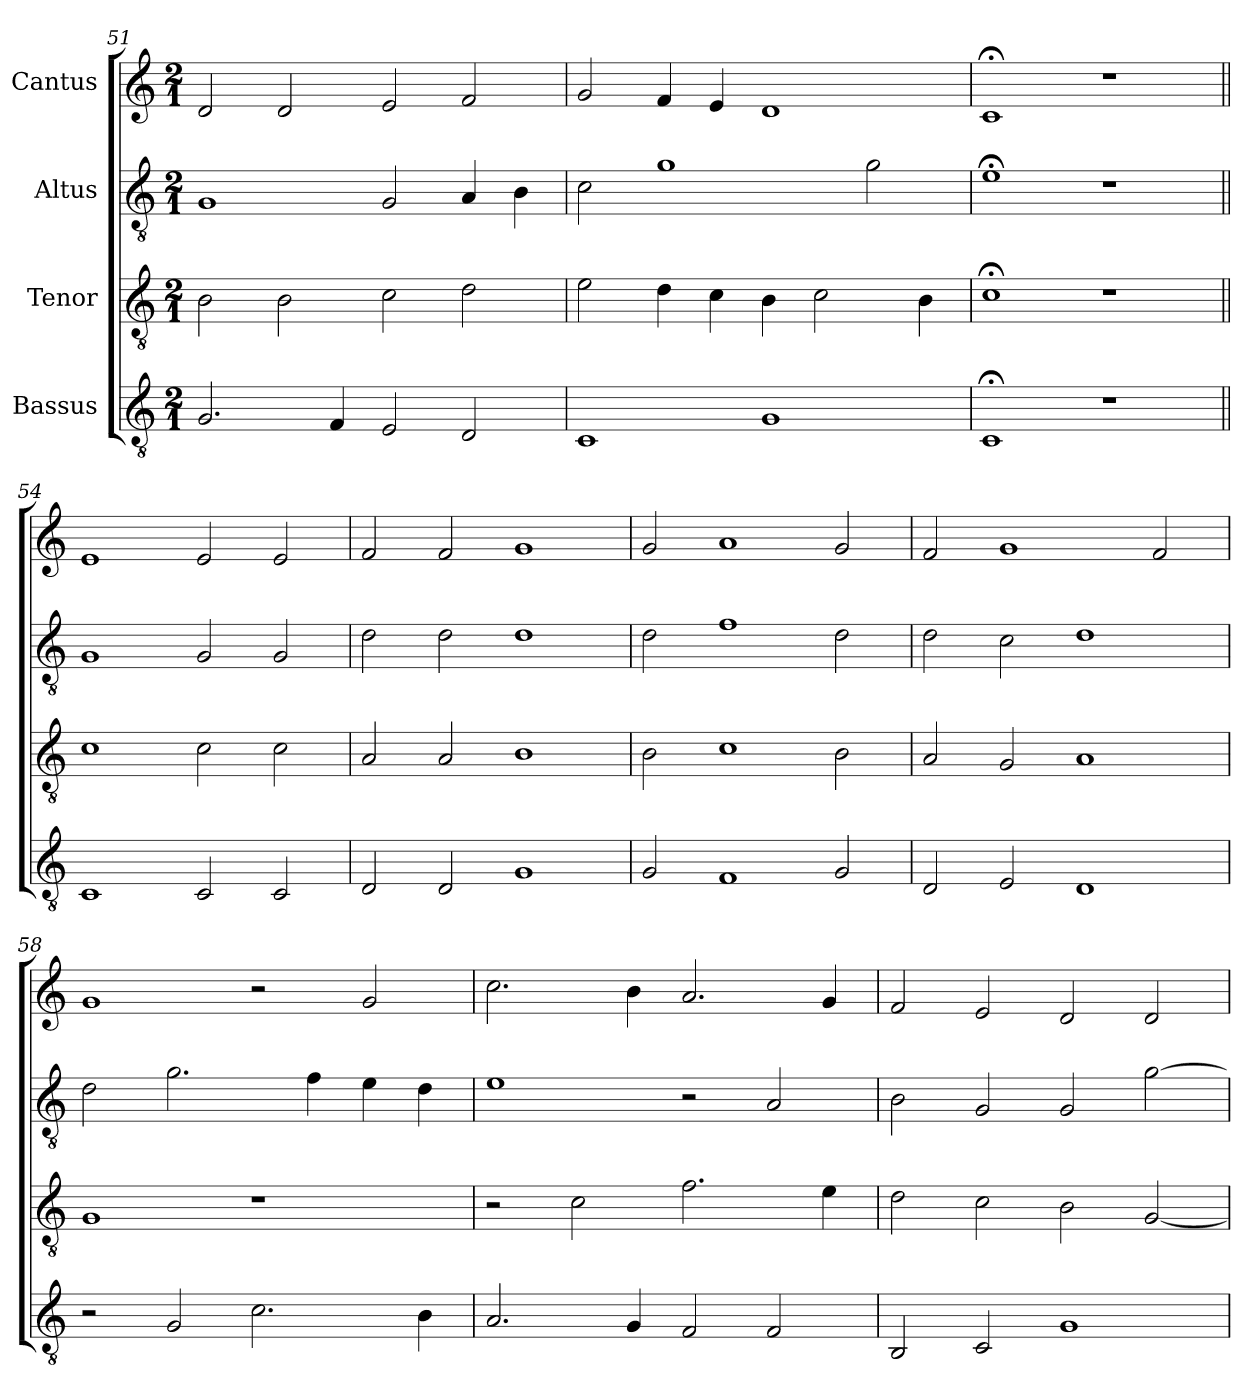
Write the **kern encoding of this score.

**kern	**kern	**kern	**kern
*part4	*part3	*part2	*part1
*staff4	*staff3	*staff2	*staff1
*I"Bassus	*I"Tenor	*I"Altus	*I"Cantus
*clefGv2	*clefGv2	*clefGv2	*clefG2
*ITrd7c12	*ITrd7c12	*ITrd7c12	*
*k[]	*k[]	*k[]	*k[]
*C:	*C:	*C:	*C:
*M2/1	*M2/1	*M2/1	*M2/1
=51	=51	=51	=51
2.GGi/	2BBi\	1GGi	2di/
.	2BBi\	.	2di/
4FFi/	.	.	.
2EEi/	2Ci\	2GGi/	2ei/
2DDi/	2Di\	4AAi/	2fi/
.	.	4BBi\	.
=52	=52	=52	=52
1CCi	2Ei\	2Ci\	2gi/
.	4Di\	1Gi	4fi/
.	4Ci\	.	4ei/
1GGi	4BBi\	.	1di
.	2Ci\	.	.
.	.	2Gi\	.
.	4BBi\	.	.
=53	=53	=53	=53
1CC;i	1C;i	1E;i	1c;i
1r	1r	1r	1r
!!LO:LB:g=z
=54||	=54||	=54||	=54||
1CCi	1Ci	1GGi	1ei
2CCi/	2Ci\	2GGi/	2ei/
2CCi/	2Ci\	2GGi/	2ei/
=55	=55	=55	=55
2DDi/	2AAi/	2Di\	2fi/
2DDi/	2AAi/	2Di\	2fi/
1GGi	1BBi	1Di	1gi
=56	=56	=56	=56
2GGi/	2BBi\	2Di\	2gi/
1FFi	1Ci	1Fi	1ai
2GGi/	2BBi\	2Di\	2gi/
=57	=57	=57	=57
2DDi/	2AAi/	2Di\	2fi/
2EEi/	2GGi/	2Ci\	1gi
1DDi	1AAi	1Di	.
.	.	.	2fi/
=58	=58	=58	=58
2r	1GGi	2Di\	1gi
2GGi/	.	2.Gi\	.
2.Ci\	1r	.	2r
.	.	4Fi\	.
.	.	4Ei\	2gi/
4BBi\	.	4Di\	.
=59	=59	=59	=59
2.AAi/	2r	1Ei	2.cci\
.	2Ci\	.	.
4GGi/	.	.	4bi\
2FFi/	2.Fi\	2r	2.ai/
2FFi/	.	2AAi/	.
.	4Ei\	.	4gi/
!!LO:PB:g=z
=60	=60	=60	=60
2BBBi/	2Di\	2BBi\	2fi/
2CCi/	2Ci\	2GGi/	2ei/
1GGi	2BBi\	2GGi/	2di/
.	[<2GGi/	[>2Gi\	2di/
=	=	=	=
*-	*-	*-	*-
